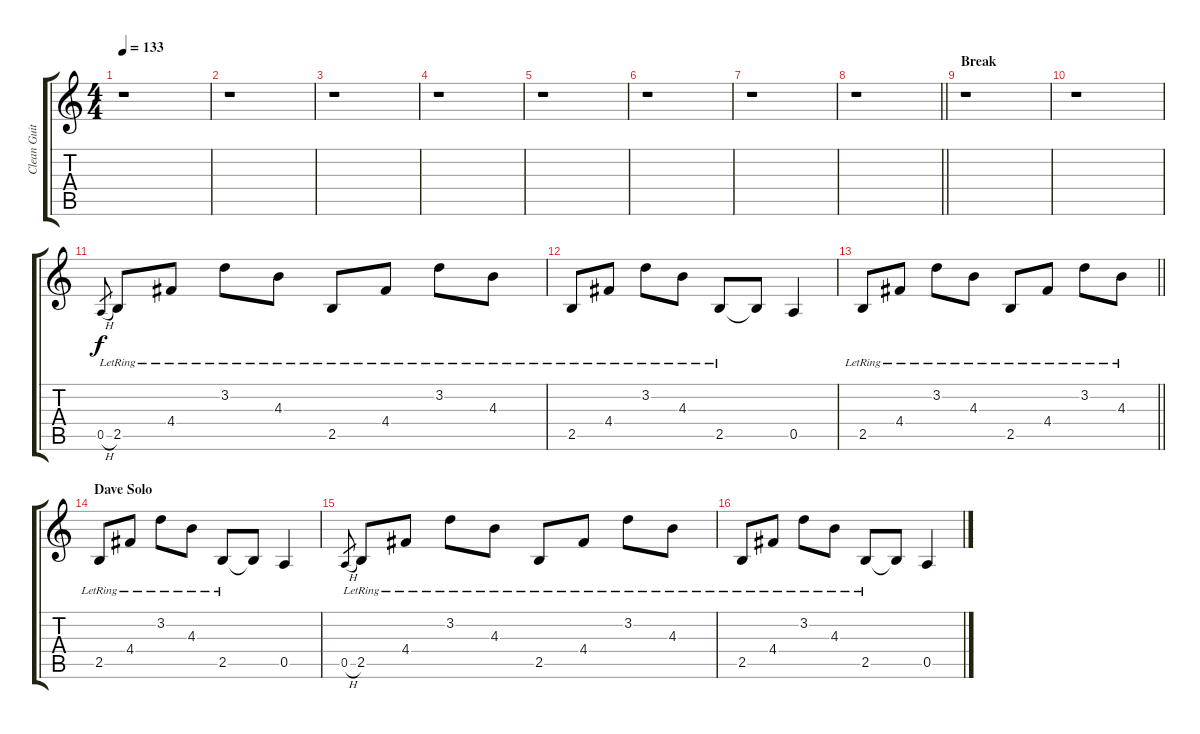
\track ("Clean Guitar R" "Clean Guit") {instrument electricguitarclean}
\staff {score tabs}
\tuning (E4 B3 G3 D3 A2 E2) {hide}
\ts (4 4)
\tempo 133
\clef g2
\ks c
r.1{dy f} |
r.1 |
r.1 |
r.1 |
r.1 |
r.1 |
r.1 |
\barLineRight lightlight
r.1 |
\section ("" "Break")
r.1{instrument electricguitarclean} |
r.1{balance 16} |
0.5{h}.8{gr} 2.5{lr}.8 4.4{lr}.8 3.2{lr}.8 4.3{lr}.8 2.5{lr}.8 4.4{lr}.8 3.2{lr}.8 4.3{lr}.8 |
2.5{lr}.8 4.4{lr}.8 3.2{lr}.8 4.3{lr}.8 2.5{lr}.8 2.5{t}.8 0.5.4 |
\barLineRight lightlight
2.5{lr}.8 4.4{lr}.8 3.2{lr}.8 4.3{lr}.8 2.5{lr}.8 4.4{lr}.8 3.2{lr}.8 4.3{lr}.8 |
\section ("" "Dave Solo")
2.5{lr}.8 4.4{lr}.8 3.2{lr}.8 4.3{lr}.8 2.5{lr}.8 2.5{t}.8 0.5.4 |
0.5{h}.8{gr} 2.5{lr}.8 4.4{lr}.8 3.2{lr}.8 4.3{lr}.8 2.5{lr}.8 4.4{lr}.8 3.2{lr}.8 4.3{lr}.8 |
2.5{lr}.8 4.4{lr}.8 3.2{lr}.8 4.3{lr}.8 2.5{lr}.8 2.5{t}.8 0.5.4
